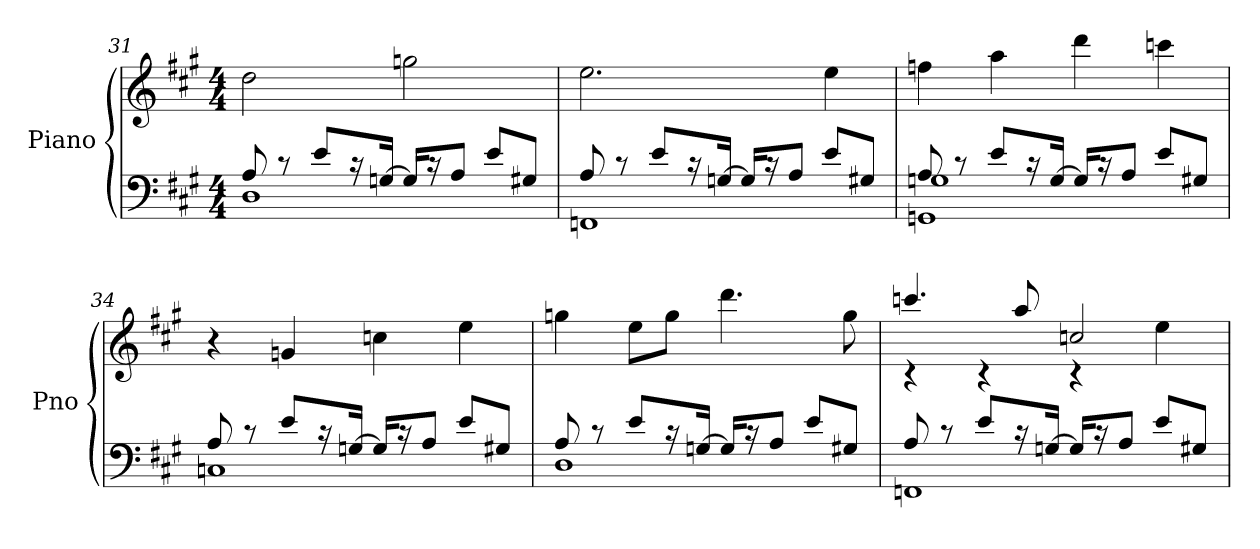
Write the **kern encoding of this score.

**kern	**kern
*part1	*part1
*staff2	*staff1
*I"Piano	*
*I'Pno	*
*clefF4	*clefG2
*k[f#c#g#]	*k[f#c#g#]
*M4/4	*M4/4
=31	=31
*^	*
8A/	1D	2dd\
8rc	.	.
8e/L	.	.
16rc	.	.
[16Gn/Jk	.	.
16G/KL]	.	2ggn\
16rc	.	.
8A/J	.	.
8e/L	.	.
8G#X/J	.	.
=32	=32	=32
8A/	1FFn	2.ee\
8rc	.	.
8e/L	.	.
16rc	.	.
[16Gn/Jk	.	.
16G/KL]	.	.
16rc	.	.
8A/J	.	.
8e/L	.	4ee\
8G#X/J	.	.
!!LO:LB:g=z
=33	=33	=33
*	*^	*
8A/	1Gn	1GGn	4ffn\
8rc	.	.	.
8e/L	.	.	4aa\
16rc	.	.	.
[16G/Jk	.	.	.
16G/KL]	.	.	4ddd\
16rc	.	.	.
8A/J	.	.	.
8e/L	.	.	4cccn\
8G#X/J	.	.	.
*	*v	*v	*
=34	=34	=34
8A/	1Cn	4r
8rc	.	.
8e/L	.	4gn/
16rc	.	.
[16Gn/Jk	.	.
16G/KL]	.	4ccn\
16rc	.	.
8A/J	.	.
8e/L	.	4ee\
8G#X/J	.	.
=35	=35	=35
8A/	1D	4ggn\
8rc	.	.
8e/L	.	8ee\L
16rc	.	8gg\J
[16Gn/Jk	.	.
16G/KL]	.	4.ddd\
16rc	.	.
8A/J	.	.
8e/L	.	.
8G#X/J	.	8gg\
!!LO:LB:g=z
=36	=36	=36
*	*	*^
8A/	1FFn	4.cccn/	4rc
8rc	.	.	.
8e/L	.	.	4rc
16rc	.	8aa/	.
[16Gn/Jk	.	.	.
16G/KL]	.	2ccn/	4rc
16rc	.	.	.
8A/J	.	.	.
8e/L	.	.	4ee\
8G#X/J	.	.	.
*v	*v	*	*
*	*v	*v
=	=
*-	*-
